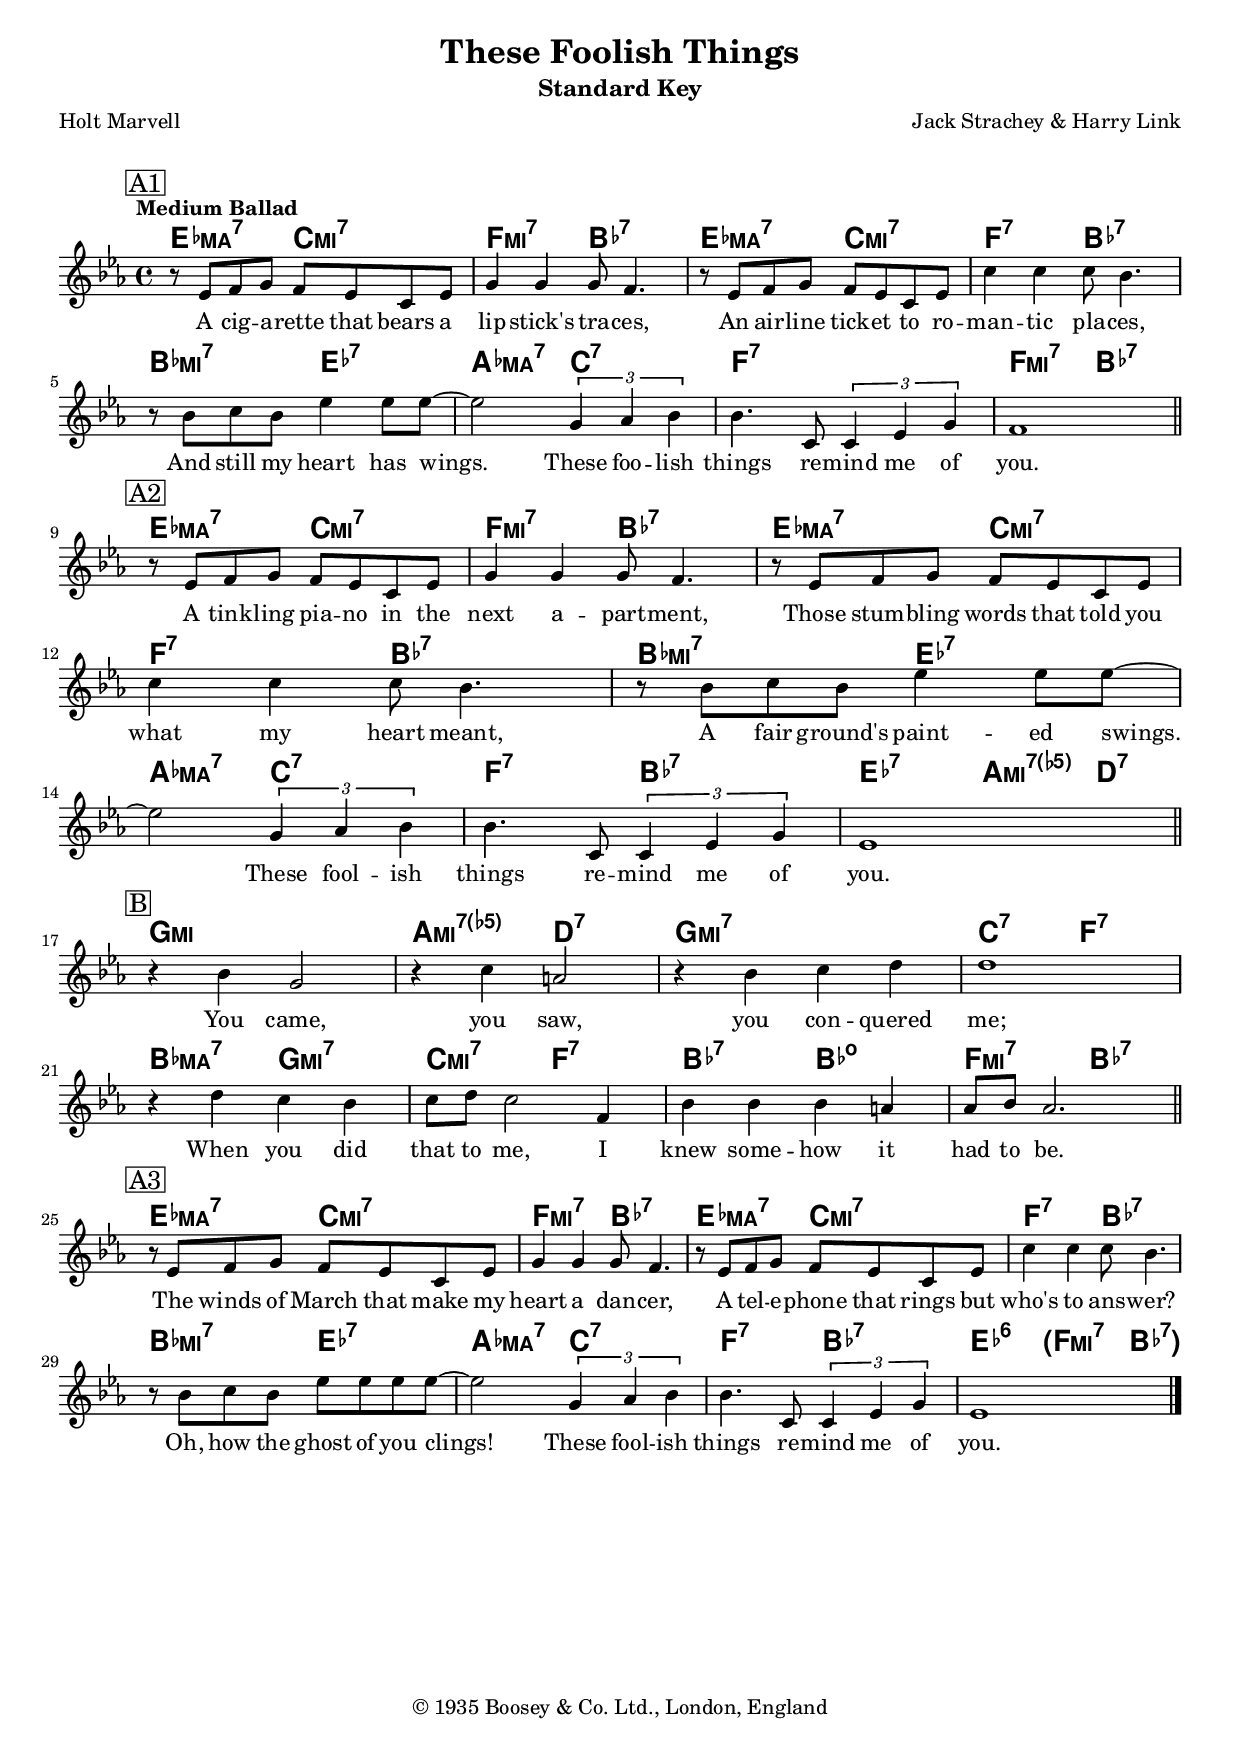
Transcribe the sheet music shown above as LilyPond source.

\version "2.24.0"

\include "english.ly"

instrument = "Standard Key"
whatKey = ef
whatClef = "treble"

%% -*- Mode: LilyPond -*-

#(set-global-staff-size 18)

\include "lead-sheets.ily"

\header {
  title = "These Foolish Things"
  subtitle = \instrument
  poet = "Holt Marvell"
  composer = "Jack Strachey & Harry Link"
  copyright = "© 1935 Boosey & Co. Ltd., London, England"
}

refrainLyrics = \lyricmode {
A cig -- a -- rette that bears a lip -- stick's tra -- ces,
An air -- line tick -- et to ro -- man -- tic pla -- ces,
And still my heart has wings.
These foo -- lish things re -- mind me of you.
A tink -- ling pia -- no in the next a -- part -- ment,
Those stum -- bling words that told you what my heart meant,
A fair ground's paint -- ed swings.
These fool -- ish things re -- mind me of you.
You came, you saw, you con -- quered me;
When you did that to me,
I knew some -- how it had to be.
The winds of March that make my heart a dan -- cer,
A tel -- e -- phone that rings but who's to ans -- wer?
Oh, how the ghost of you clings!
These fool -- ish things re -- mind me of you.
}

refrainChords = \chordmode {
  ef2:maj7 c2:m7 f2:m7 bf2:7 ef2:maj7 c2:m7 f2:7 bf2:7
  bf2:m7 ef2:7 af2:maj7 c2:7 f1:7 f2:m7 bf2:7

  ef2:maj7 c2:m7 f2:m7 bf2:7 ef2:maj7 c2:m7 f2:7 bf2:7
  bf2:m7 ef2:7 af2:maj7 c2:7 f2:7 bf2:7 ef2:7 a4:m7.5- d4:7

  g1:m a2:m7.5- d2:7 g1:m7 c2:7 f2:7
  bf2:maj7 g2:m7 c2:m7 f2:7 bf2:7 bf2:dim7 f2:m7 bf2:7

  ef2:maj7 c2:m7 f2:m7 bf2:7 ef2:maj7 c2:m7 f2:7 bf2:7
  bf2:m7 ef2:7 af2:maj7 c2:7 f2:7 bf2:7 ef2:6

  \chordOpenParen{ f4:m7 }
  \chordCloseParen{ bf4:7 }
}

refrainKey = ef

refrainMelody = \relative f' {
  \time 4/4
  \key \refrainKey \major
  \clef \whatClef
  \tempo "Medium Ballad"

  \mark \markup{ \box "A1" }
  
  r8 ef8 f8 g8 f8 ef8 c8 ef8 | g4 g4 g8 f4. | r8 ef8 f8 g8 f8 ef8 c8 ef8 | c'4 c4 c8 bf4. |
  r8 bf8 c8 bf8 ef4 ef8 ef8~ | ef2 \tuplet 3/2 { g,4 af4 bf4 } | bf4. c,8 \tuplet 3/2 { c4 ef4 g4 } | f1 |
  
  \bar "||"
  \break

  \mark \markup{ \box "A2" }
  
  r8 ef8 f8 g8 f8 ef8 c8 ef8 | g4 g4 g8 f4. | r8 ef8 f8 g8 f8 ef8 c8 ef8 | c'4 c4 c8 bf4. |
  r8 bf8 c8 bf8 ef4 ef8 ef8~ | ef2 \tuplet 3/2 { g,4 af4 bf4 } | bf4. c,8 \tuplet 3/2 { c4 ef4 g4 } | ef1 |

  \bar "||"
  \break

  \mark \markup{ \box "B" }
  
  r4 bf'4 g2 | r4 c4 a2 | r4 bf4 c4 d4 | d1 |
  r4 d4 c4 bf4 | c8 d8 c2 f,4 | bf4 bf4 bf4 a4 | af8 bf8 af2. |
  
  \bar "||"
  \break

  \mark \markup{ \box "A3" }

  r8 ef8 f8 g8 f8 ef8 c8 ef8 | g4 g4 g8 f4. | r8 ef8 f8 g8 f8 ef8 c8 ef8 | c'4 c4 c8 bf4. |
  r8 bf8 c8 bf8 ef8 ef8 ef8 ef8~ | ef2 \tuplet 3/2 { g,4 af4 bf4 } | bf4. c,8 \tuplet 3/2 { c4 ef4 g4 } | ef1 |

  \bar "|."
}

\include "paper.ily"

\markup {
  % Leave a gap after the header
  \vspace #1
}

\include "refrain.ily"

